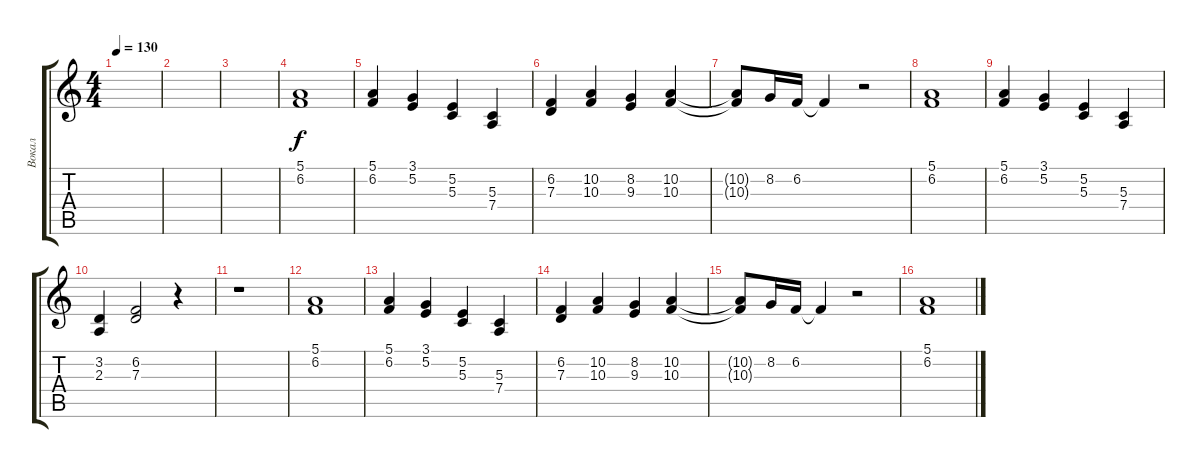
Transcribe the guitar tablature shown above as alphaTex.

\track ("Вокал" "Вокал") {instrument oboe}
\staff {score tabs}
\tuning (E4 B3 G3 D3 A2 E2) {hide}
\ts (4 4)
\tempo 130
\clef g2
\ks c
|
|
|
(5.1 6.2).1 |
(5.1 6.2).4 (3.1 5.2).4 (5.2 5.3).4 (5.3 7.4).4 |
(6.2 7.3).4 (10.2 10.3).4 (8.2 9.3).4 (10.2 10.3).4 |
(10.2{t} 10.3{t}).8 8.2.16 6.2.16 6.2{t}.4 r.2 |
(5.1 6.2).1 |
(5.1 6.2).4 (3.1 5.2).4 (5.2 5.3).4 (5.3 7.4).4 |
(3.2 2.3).4 (6.2 7.3).2 r.4 |
r.1 |
(5.1 6.2).1 |
(5.1 6.2).4 (3.1 5.2).4 (5.2 5.3).4 (5.3 7.4).4 |
(6.2 7.3).4 (10.2 10.3).4 (8.2 9.3).4 (10.2 10.3).4 |
(10.2{t} 10.3{t}).8 8.2.16 6.2.16 6.2{t}.4 r.2 |
(5.1 6.2).1
